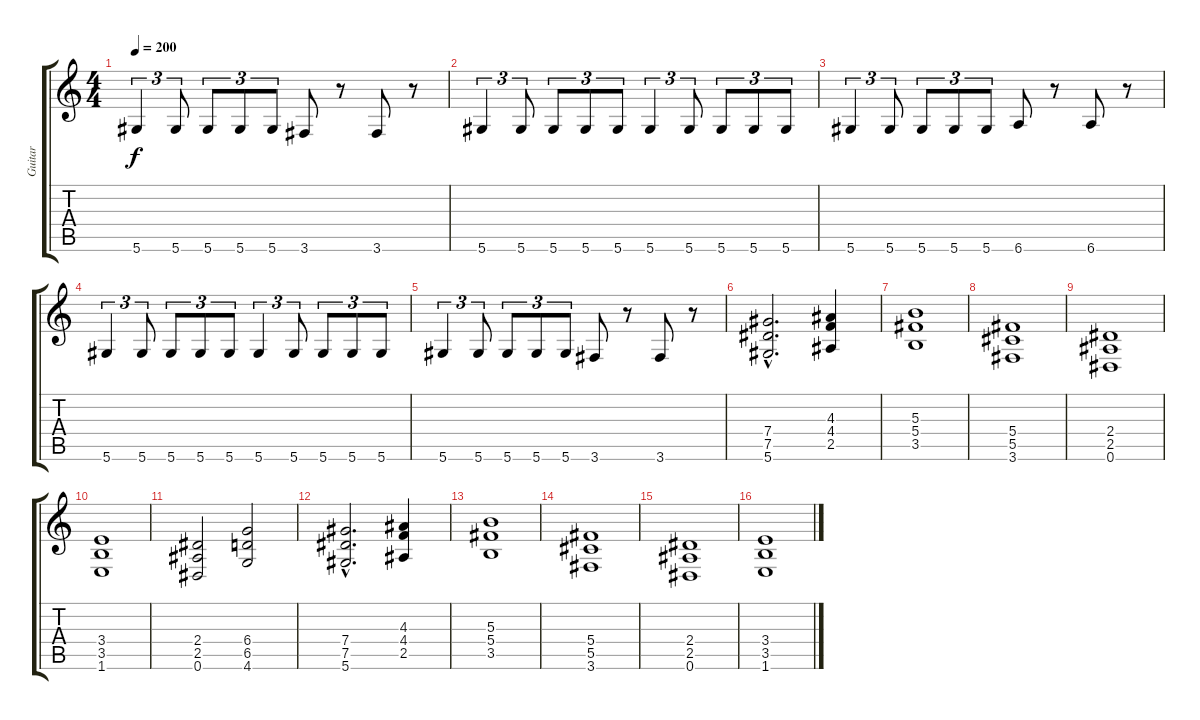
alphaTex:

\track ("Guitar" "Guitar") {instrument distortionguitar}
\staff {score tabs}
\tuning (Eb4 Bb3 Gb3 Db3 Ab2 Eb2) {hide}
\ts (4 4)
\tempo 200
\clef g2
\ks c
5.6.4{tu (3 2) dy f} 5.6.8{tu (3 2)} 5.6.8{tu (3 2)} 5.6.8{tu (3 2)} 5.6.8{tu (3 2)} 3.6.8 r.8 3.6.8 r.8 |
5.6.4{tu (3 2)} 5.6.8{tu (3 2)} 5.6.8{tu (3 2)} 5.6.8{tu (3 2)} 5.6.8{tu (3 2)} 5.6.4{tu (3 2)} 5.6.8{tu (3 2)} 5.6.8{tu (3 2)} 5.6.8{tu (3 2)} 5.6.8{tu (3 2)} |
5.6.4{tu (3 2)} 5.6.8{tu (3 2)} 5.6.8{tu (3 2)} 5.6.8{tu (3 2)} 5.6.8{tu (3 2)} 6.6.8 r.8 6.6.8 r.8 |
5.6.4{tu (3 2)} 5.6.8{tu (3 2)} 5.6.8{tu (3 2)} 5.6.8{tu (3 2)} 5.6.8{tu (3 2)} 5.6.4{tu (3 2)} 5.6.8{tu (3 2)} 5.6.8{tu (3 2)} 5.6.8{tu (3 2)} 5.6.8{tu (3 2)} |
5.6.4{tu (3 2)} 5.6.8{tu (3 2)} 5.6.8{tu (3 2)} 5.6.8{tu (3 2)} 5.6.8{tu (3 2)} 3.6.8 r.8 3.6.8 r.8 |
(7.4{hac} 7.5{hac} 5.6{hac}).2{d} (4.3 4.4 2.5).4 |
(5.3 5.4 3.5).1 |
(5.4 5.5 3.6).1 |
(2.4 2.5 0.6).1 |
(3.4 3.5 1.6).1 |
(2.4 2.5 0.6).2 (6.4 6.5 4.6).2 |
(7.4{hac} 7.5{hac} 5.6{hac}).2{d} (4.3 4.4 2.5).4 |
(5.3 5.4 3.5).1 |
(5.4 5.5 3.6).1 |
(2.4 2.5 0.6).1 |
(3.4 3.5 1.6).1
